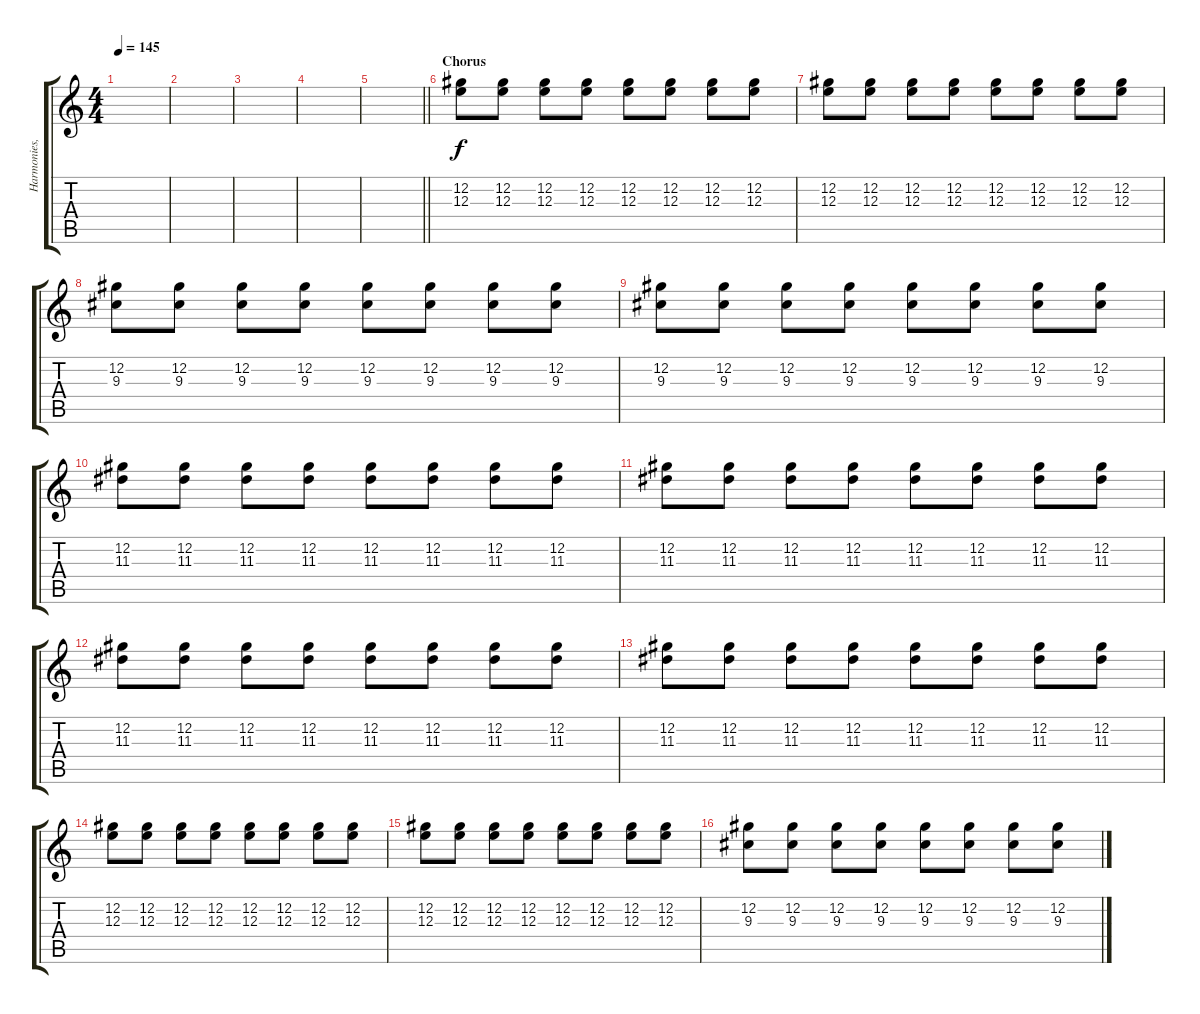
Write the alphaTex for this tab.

\track ("Harmonies, clean, backing" "Harmonies,") {instrument overdrivenguitar}
\staff {score tabs}
\tuning (Db4 Ab3 E3 B2 Gb2 B1) {hide}
\ts (4 4)
\tempo 145
\clef g2
\ks c
|
|
|
|
\barLineRight lightlight
|
\section ("" "Chorus")
(12.2 12.3).8{volume 10 instrument overdrivenguitar} (12.2 12.3).8 (12.2 12.3).8 (12.2 12.3).8 (12.2 12.3).8 (12.2 12.3).8 (12.2 12.3).8 (12.2 12.3).8 |
(12.2 12.3).8 (12.2 12.3).8 (12.2 12.3).8 (12.2 12.3).8 (12.2 12.3).8 (12.2 12.3).8 (12.2 12.3).8 (12.2 12.3).8 |
(12.2 9.3).8 (12.2 9.3).8 (12.2 9.3).8 (12.2 9.3).8 (12.2 9.3).8 (12.2 9.3).8 (12.2 9.3).8 (12.2 9.3).8 |
(12.2 9.3).8 (12.2 9.3).8 (12.2 9.3).8 (12.2 9.3).8 (12.2 9.3).8 (12.2 9.3).8 (12.2 9.3).8 (12.2 9.3).8 |
(12.2 11.3).8 (12.2 11.3).8 (12.2 11.3).8 (12.2 11.3).8 (12.2 11.3).8 (12.2 11.3).8 (12.2 11.3).8 (12.2 11.3).8 |
(12.2 11.3).8 (12.2 11.3).8 (12.2 11.3).8 (12.2 11.3).8 (12.2 11.3).8 (12.2 11.3).8 (12.2 11.3).8 (12.2 11.3).8 |
(12.2 11.3).8 (12.2 11.3).8 (12.2 11.3).8 (12.2 11.3).8 (12.2 11.3).8 (12.2 11.3).8 (12.2 11.3).8 (12.2 11.3).8 |
(12.2 11.3).8 (12.2 11.3).8 (12.2 11.3).8 (12.2 11.3).8 (12.2 11.3).8 (12.2 11.3).8 (12.2 11.3).8 (12.2 11.3).8 |
(12.2 12.3).8{volume 10 instrument overdrivenguitar} (12.2 12.3).8 (12.2 12.3).8 (12.2 12.3).8 (12.2 12.3).8 (12.2 12.3).8 (12.2 12.3).8 (12.2 12.3).8 |
(12.2 12.3).8 (12.2 12.3).8 (12.2 12.3).8 (12.2 12.3).8 (12.2 12.3).8 (12.2 12.3).8 (12.2 12.3).8 (12.2 12.3).8 |
(12.2 9.3).8 (12.2 9.3).8 (12.2 9.3).8 (12.2 9.3).8 (12.2 9.3).8 (12.2 9.3).8 (12.2 9.3).8 (12.2 9.3).8
